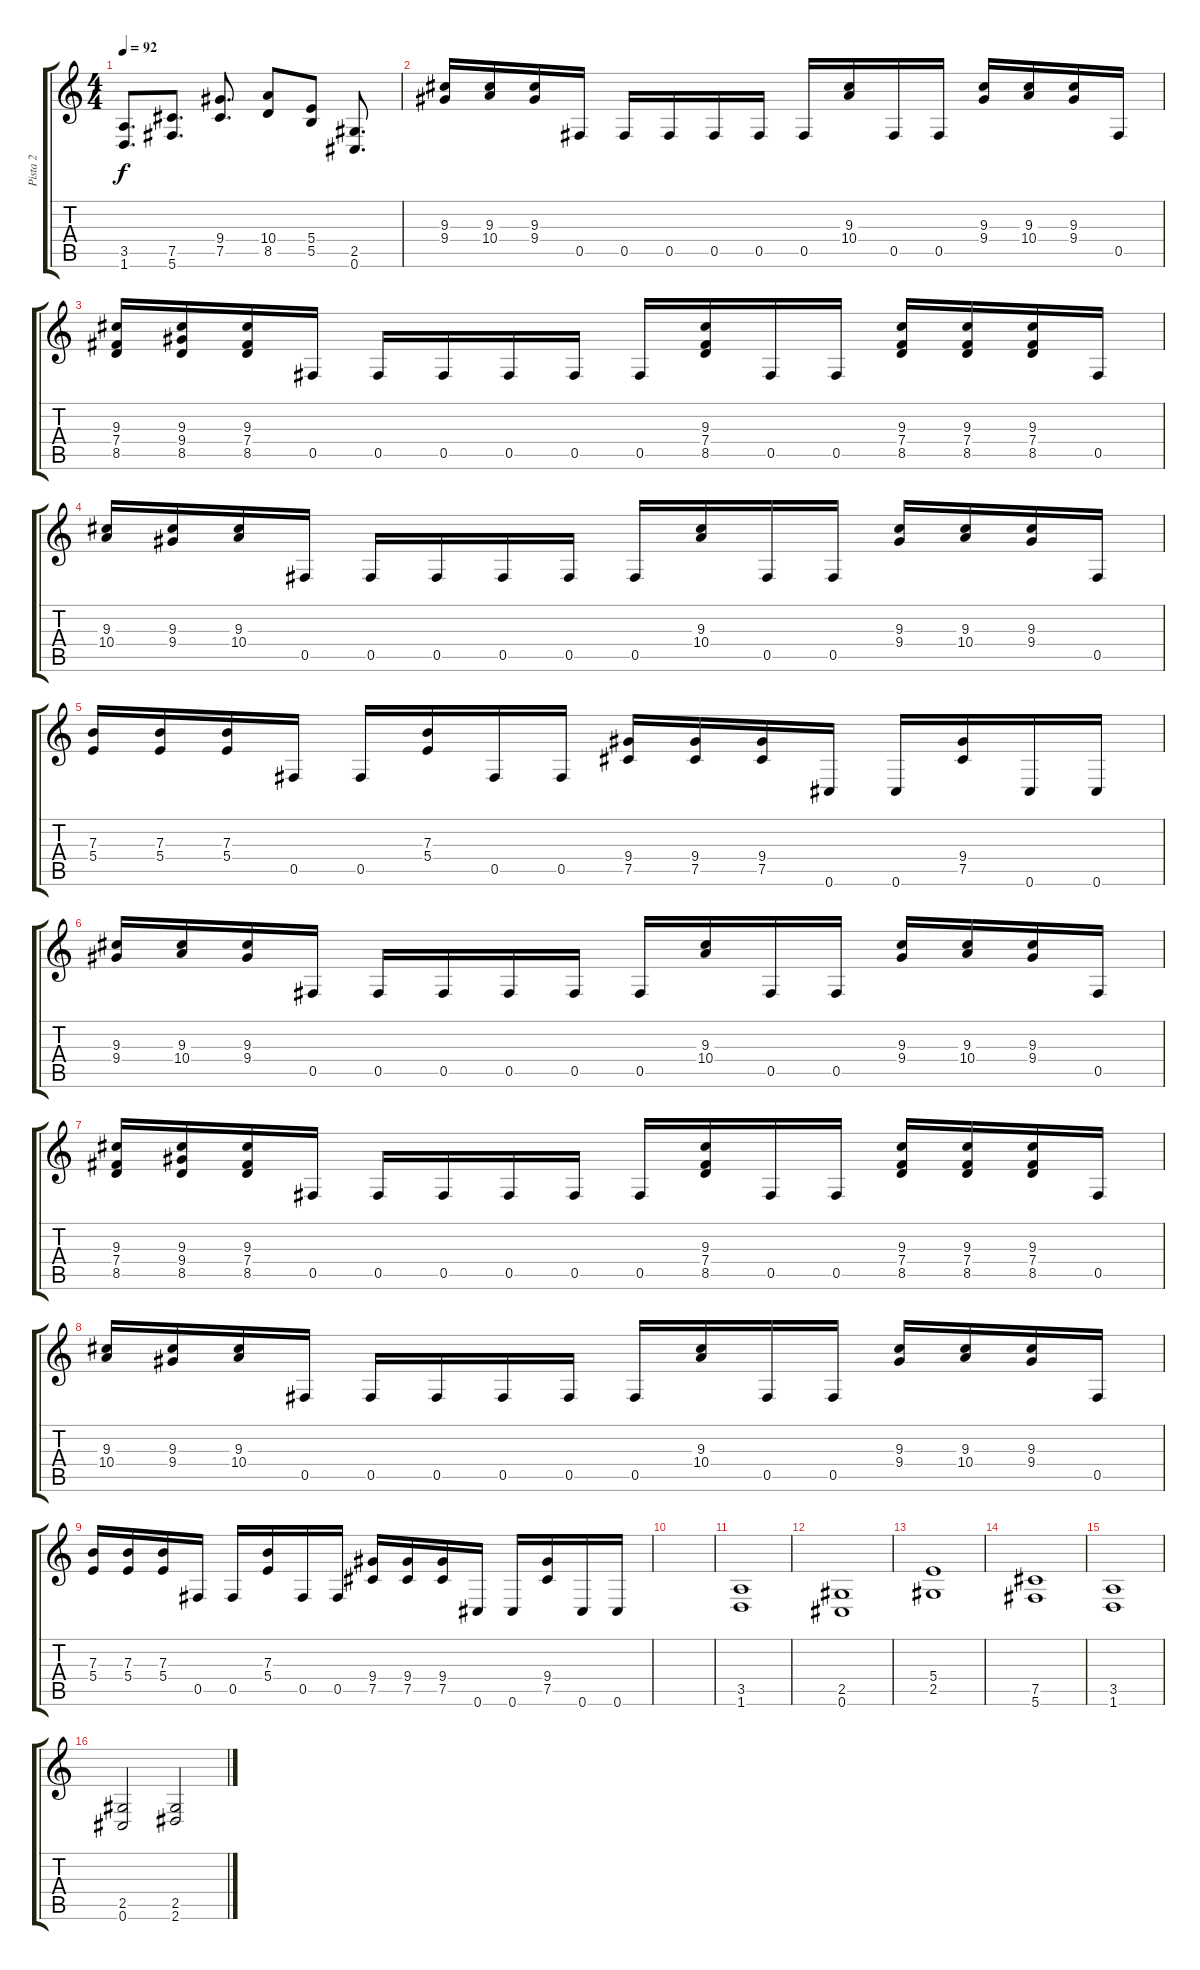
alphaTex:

\track ("Pista 2" "Pista 2") {instrument distortionguitar}
\staff {score tabs}
\tuning (Db4 Ab3 E3 B2 Gb2 Db2) {hide}
\ts (4 4)
\tempo 92
\clef g2
\ks c
(3.5 1.6).8{d dy f} (7.5 5.6).8{d} (9.4 7.5).8{d} (10.4 8.5).8 (5.4 5.5).8 (2.5 0.6).8{d} |
(9.3 9.4).16 (9.3 10.4).16 (9.3 9.4).16 0.5.16 0.5.16 0.5.16 0.5.16 0.5.16 0.5.16 (9.3 10.4).16 0.5.16 0.5.16 (9.3 9.4).16 (9.3 10.4).16 (9.3 9.4).16 0.5.16 |
(9.3 7.4 8.5).16 (9.3 9.4 8.5).16 (9.3 7.4 8.5).16 0.5.16 0.5.16 0.5.16 0.5.16 0.5.16 0.5.16 (9.3 7.4 8.5).16 0.5.16 0.5.16 (9.3 7.4 8.5).16 (9.3 7.4 8.5).16 (9.3 7.4 8.5).16 0.5.16 |
(9.3 10.4).16 (9.3 9.4).16 (9.3 10.4).16 0.5.16 0.5.16 0.5.16 0.5.16 0.5.16 0.5.16 (9.3 10.4).16 0.5.16 0.5.16 (9.3 9.4).16 (9.3 10.4).16 (9.3 9.4).16 0.5.16 |
(7.3 5.4).16 (7.3 5.4).16 (7.3 5.4).16 0.5.16 0.5.16 (7.3 5.4).16 0.5.16 0.5.16 (9.4 7.5).16 (9.4 7.5).16 (9.4 7.5).16 0.6.16 0.6.16 (9.4 7.5).16 0.6.16 0.6.16 |
(9.3 9.4).16 (9.3 10.4).16 (9.3 9.4).16 0.5.16 0.5.16 0.5.16 0.5.16 0.5.16 0.5.16 (9.3 10.4).16 0.5.16 0.5.16 (9.3 9.4).16 (9.3 10.4).16 (9.3 9.4).16 0.5.16 |
(9.3 7.4 8.5).16 (9.3 9.4 8.5).16 (9.3 7.4 8.5).16 0.5.16 0.5.16 0.5.16 0.5.16 0.5.16 0.5.16 (9.3 7.4 8.5).16 0.5.16 0.5.16 (9.3 7.4 8.5).16 (9.3 7.4 8.5).16 (9.3 7.4 8.5).16 0.5.16 |
(9.3 10.4).16 (9.3 9.4).16 (9.3 10.4).16 0.5.16 0.5.16 0.5.16 0.5.16 0.5.16 0.5.16 (9.3 10.4).16 0.5.16 0.5.16 (9.3 9.4).16 (9.3 10.4).16 (9.3 9.4).16 0.5.16 |
(7.3 5.4).16 (7.3 5.4).16 (7.3 5.4).16 0.5.16 0.5.16 (7.3 5.4).16 0.5.16 0.5.16 (9.4 7.5).16 (9.4 7.5).16 (9.4 7.5).16 0.6.16 0.6.16 (9.4 7.5).16 0.6.16 0.6.16 |
|
(3.5 1.6).1 |
(2.5 0.6).1 |
(5.4 2.5).1 |
(7.5 5.6).1 |
(3.5 1.6).1 |
(2.5 0.6).2 (2.5 2.6).2
